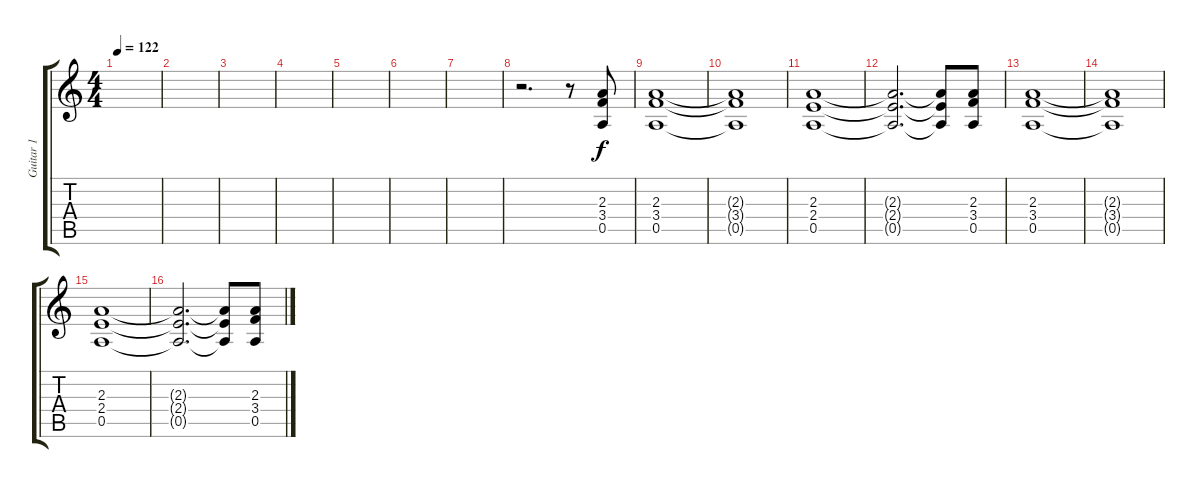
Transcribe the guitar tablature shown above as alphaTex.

\track ("Guitar 1" "Guitar 1") {instrument distortionguitar}
\staff {score tabs}
\tuning (E4 B3 G3 D3 A2 E2) {hide}
\ts (4 4)
\tempo 122
\clef g2
\ks c
|
|
|
|
|
|
|
r.2{d} r.8 (2.3 3.4 0.5).8 |
(2.3 3.4 0.5).1 |
(2.3{t} 3.4{t} 0.5{t}).1 |
(2.3 2.4 0.5).1 |
(2.3{t} 2.4{t} 0.5{t}).2{d} (2.3{t} 2.4{t} 0.5{t}).8 (2.3 3.4 0.5).8 |
(2.3 3.4 0.5).1 |
(2.3{t} 3.4{t} 0.5{t}).1 |
(2.3 2.4 0.5).1 |
(2.3{t} 2.4{t} 0.5{t}).2{d} (2.3{t} 2.4{t} 0.5{t}).8 (2.3 3.4 0.5).8
